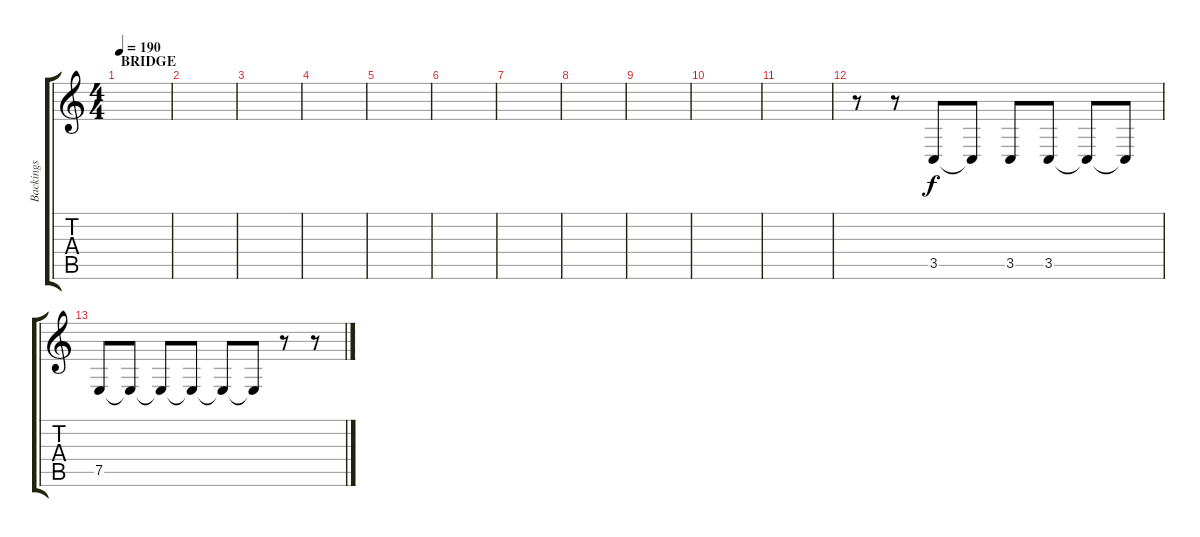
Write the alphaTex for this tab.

\track ("Backings" "Backings") {instrument altosax}
\staff {score tabs}
\tuning (E4 B3 G3 D3 A2 E2) {hide}
\ts (4 4)
\section ("" "BRIDGE ")
\tempo 190
\clef g2
\ks c
|
|
|
|
|
|
|
|
|
|
|
r.8 r.8 3.5.8 3.5{t}.8 3.5.8 3.5.8 3.5{t}.8 3.5{t}.8 |
7.5.8 7.5{t}.8 7.5{t}.8 7.5{t}.8 7.5{t}.8 7.5{t}.8 r.8 r.8
